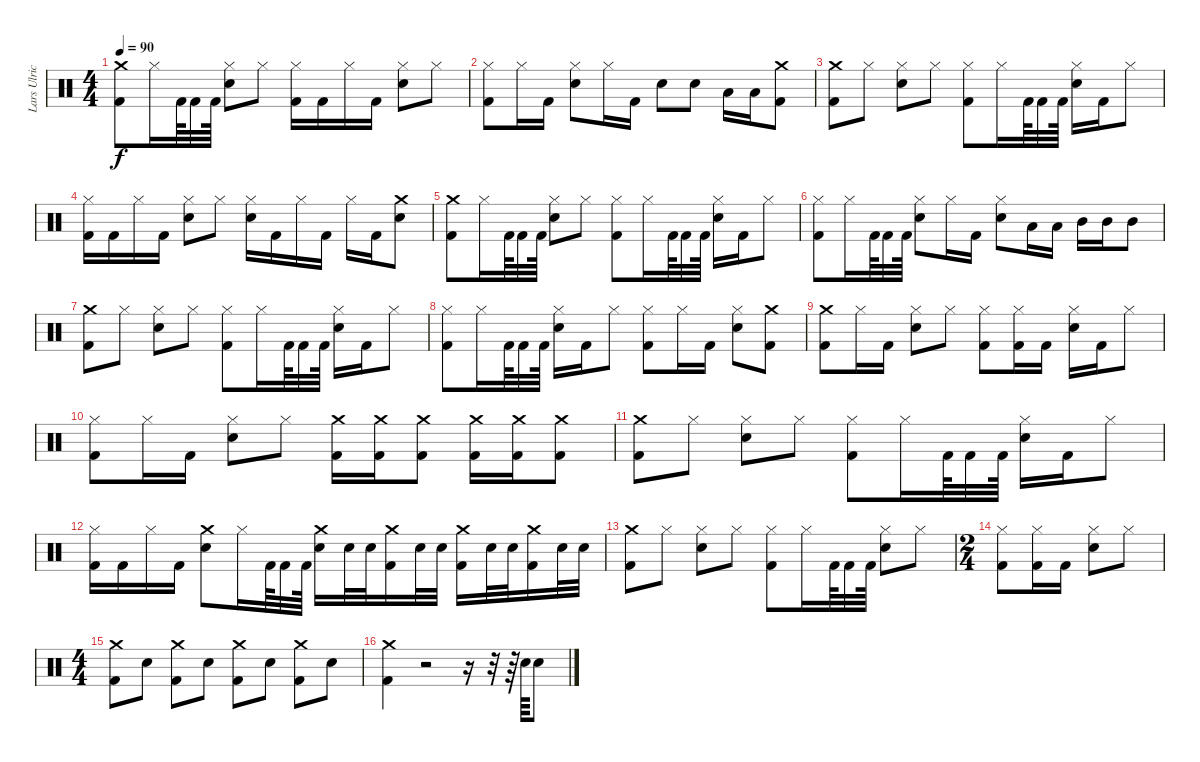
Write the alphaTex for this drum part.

\track ("Lars Ulrich" "Lars Ulric") {instrument percussion}
\staff {score}
\articulation defaults
\ts (4 4)
\tempo 90
\clef neutral
\ks c
("Crash medium (hit)" "Kick (hit) 2").8{dy f} "Hi-Hat (closed)".16 "Kick (hit) 2".64 "Kick (hit) 2".32 "Kick (hit) 2".64 ("Snare (hit) 2" "Hi-Hat (closed)").8 "Hi-Hat (closed)".8 ("Kick (hit) 2" "Hi-Hat (closed)").16 "Kick (hit) 2".16 "Hi-Hat (closed)".16 "Kick (hit) 2".16 ("Snare (hit) 2" "Hi-Hat (closed)").8 "Hi-Hat (closed)".8 |
("Kick (hit) 2" "Hi-Hat (closed)").8 "Hi-Hat (closed)".16 "Kick (hit) 2".16 ("Snare (hit) 2" "Hi-Hat (closed)").8 "Hi-Hat (closed)".16 "Kick (hit) 2".16 "Snare (hit) 2".8 "Snare (hit) 2".8 "Low Tom (hit)".16 "Low Tom (hit)".16 ("Crash medium (hit)" "Kick (hit) 2").8 |
("Crash medium (hit)" "Kick (hit) 2").8 "Hi-Hat (closed)".8 ("Snare (hit) 2" "Hi-Hat (closed)").8 "Hi-Hat (closed)".8 ("Hi-Hat (closed)" "Kick (hit) 2").8 "Hi-Hat (closed)".16 "Kick (hit) 2".64 "Kick (hit) 2".32 "Kick (hit) 2".64 ("Snare (hit) 2" "Hi-Hat (closed)").16 "Kick (hit) 2".16 "Hi-Hat (closed)".8 |
("Kick (hit) 2" "Hi-Hat (closed)").16 "Kick (hit) 2".16 "Hi-Hat (closed)".16 "Kick (hit) 2".16 ("Snare (hit) 2" "Hi-Hat (closed)").8 "Hi-Hat (closed)".8 ("Hi-Hat (closed)" "Snare (hit) 2").16 "Kick (hit) 2".16 "Hi-Hat (closed)".16 "Kick (hit) 2".16 "Hi-Hat (closed)".16 "Kick (hit) 2".16 ("Crash medium (hit)" "Snare (hit) 2").8 |
("Crash medium (hit)" "Kick (hit) 2").8 "Hi-Hat (closed)".16 "Kick (hit) 2".64 "Kick (hit) 2".32 "Kick (hit) 2".64 ("Snare (hit) 2" "Hi-Hat (closed)").8 "Hi-Hat (closed)".8 ("Hi-Hat (closed)" "Kick (hit) 2").8 "Hi-Hat (closed)".16 "Kick (hit) 2".64 "Kick (hit) 2".32 "Kick (hit) 2".64 ("Snare (hit) 2" "Hi-Hat (closed)").16 "Kick (hit) 2".16 "Hi-Hat (closed)".8 |
("Hi-Hat (closed)" "Kick (hit) 2").8 "Hi-Hat (closed)".16 "Kick (hit) 2".64 "Kick (hit) 2".32 "Kick (hit) 2".64 ("Snare (hit) 2" "Hi-Hat (closed)").8 "Hi-Hat (closed)".16 "Kick (hit) 2".16 ("Snare (hit) 2" "Hi-Hat (closed)").8 "Low Tom (hit)".16 "Low Tom (hit)".16 "Mid Tom (hit)".16 "Mid Tom (hit)".16 "Mid Tom (hit)".8 |
("Crash medium (hit)" "Kick (hit) 2").8 "Hi-Hat (closed)".8 ("Snare (hit) 2" "Hi-Hat (closed)").8 "Hi-Hat (closed)".8 ("Hi-Hat (closed)" "Kick (hit) 2").8 "Hi-Hat (closed)".16 "Kick (hit) 2".64 "Kick (hit) 2".32 "Kick (hit) 2".64 ("Snare (hit) 2" "Hi-Hat (closed)").16 "Kick (hit) 2".16 "Hi-Hat (closed)".8 |
("Hi-Hat (closed)" "Kick (hit) 2").8 "Hi-Hat (closed)".16 "Kick (hit) 2".64 "Kick (hit) 2".32 "Kick (hit) 2".64 ("Snare (hit) 2" "Hi-Hat (closed)").16 "Kick (hit) 2".16 "Hi-Hat (closed)".8 ("Hi-Hat (closed)" "Kick (hit) 2").8 "Hi-Hat (closed)".16 "Kick (hit) 2".16 ("Snare (hit) 2" "Hi-Hat (closed)").8 ("Crash medium (hit)" "Kick (hit) 2").8 |
("Kick (hit) 2" "Crash medium (hit)").8 "Hi-Hat (closed)".16 "Kick (hit) 2".16 ("Snare (hit) 2" "Hi-Hat (closed)").8 "Hi-Hat (closed)".8 ("Hi-Hat (closed)" "Kick (hit) 2").8 ("Hi-Hat (closed)" "Kick (hit) 2").16 "Kick (hit) 2".16 ("Snare (hit) 2" "Hi-Hat (closed)").16 "Kick (hit) 2".16 "Hi-Hat (closed)".8 |
("Hi-Hat (closed)" "Kick (hit) 2").8 "Hi-Hat (closed)".16 "Kick (hit) 2".16 ("Snare (hit) 2" "Hi-Hat (closed)").8 "Hi-Hat (closed)".8 ("Kick (hit) 2" "Crash medium (hit)").16 ("Kick (hit) 2" "Crash medium (hit)").16 ("Kick (hit) 2" "Crash medium (hit)").8 ("Kick (hit) 2" "Crash medium (hit)").16 ("Kick (hit) 2" "Crash medium (hit)").16 ("Kick (hit) 2" "Crash medium (hit)").8 |
("Crash medium (hit)" "Kick (hit) 2").8 "Hi-Hat (closed)".8 ("Snare (hit) 2" "Hi-Hat (closed)").8 "Hi-Hat (closed)".8 ("Hi-Hat (closed)" "Kick (hit) 2").8 "Hi-Hat (closed)".16 "Kick (hit) 2".64 "Kick (hit) 2".32 "Kick (hit) 2".64 ("Snare (hit) 2" "Hi-Hat (closed)").16 "Kick (hit) 2".16 "Hi-Hat (closed)".8 |
("Hi-Hat (closed)" "Kick (hit) 2").16 "Kick (hit) 2".16 "Hi-Hat (closed)".16 "Kick (hit) 2".16 ("Crash medium (hit)" "Snare (hit) 2").8 "Hi-Hat (closed)".16 "Kick (hit) 2".64 "Kick (hit) 2".32 "Kick (hit) 2".64 ("Snare (hit) 2" "Crash medium (hit)").16 "Snare (hit) 2".32 "Snare (hit) 2".32 ("Crash medium (hit)" "Kick (hit) 2").16 "Snare (hit) 2".32 "Snare (hit) 2".32 ("Crash medium (hit)" "Kick (hit) 2").16 "Snare (hit) 2".32 "Snare (hit) 2".32 ("Crash medium (hit)" "Kick (hit) 2").16 "Snare (hit) 2".32 "Snare (hit) 2".32 |
("Kick (hit) 2" "Crash medium (hit)").8 "Hi-Hat (closed)".8 ("Snare (hit) 2" "Hi-Hat (closed)").8 "Hi-Hat (closed)".8 ("Hi-Hat (closed)" "Kick (hit) 2").8 "Hi-Hat (closed)".16 "Kick (hit) 2".64 "Kick (hit) 2".32 "Kick (hit) 2".64 ("Hi-Hat (closed)" "Snare (hit) 2").8 "Hi-Hat (closed)".8 |
\ts (2 4)
("Kick (hit) 2" "Hi-Hat (closed)").8 ("Kick (hit) 2" "Hi-Hat (closed)").16 "Kick (hit) 2".16 ("Snare (hit) 2" "Hi-Hat (closed)").8 "Hi-Hat (closed)".8 |
\ts (4 4)
("Kick (hit) 2" "Crash medium (hit)").8 "Snare (hit) 2".8 ("Kick (hit) 2" "Crash medium (hit)").8 "Snare (hit) 2".8 ("Kick (hit) 2" "Crash medium (hit)").8 "Snare (hit) 2".8 ("Kick (hit) 2" "Crash medium (hit)").8 "Snare (hit) 2".8 |
("Kick (hit) 2" "Crash medium (hit)").4 r.2 r.16 r.32 r.64 "Snare (hit) 2".64 "Snare (hit) 2".8
